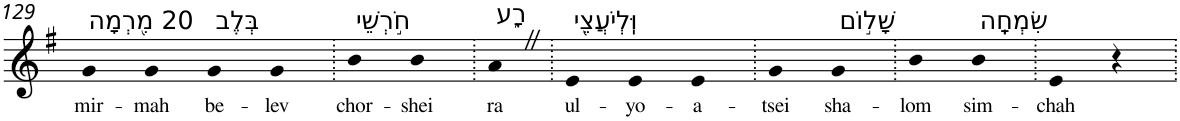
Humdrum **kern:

**kern	**text
*part1	*part1
*staff1	*staff1
*I"Piano	*
*I'Pno	*
!!LO:PB:g=z
*clefG2	*
*k[f#]	*
*G:	*
=129	=129
!LO:TX:a:t=20 מִ֭רְמָה	!
!	!LO:LY:b
4g	mir-
!	!LO:LY:b
4g	-mah
!LO:TX:a:t=בְּלֶב	!
!	!LO:LY:b
4g	be-
!	!LO:LY:b
4g	-lev
=130.	=130.
!LO:TX:a:t=חֹ֣רְשֵׁי	!
!	!LO:LY:b
4b	chor-
!	!LO:LY:b
4b	-shei
=131.	=131.
!LO:TX:a:t=רָ֑ע	!
!	!LO:LY:b
4aZ	ra
=132.	=132.
!LO:TX:a:t=וּֽלְיֹעֲצֵ֖י	!
!	!LO:LY:b
4e	ul-
!	!LO:LY:b
4e	-yo-
!	!LO:LY:b
4e	-a-
=133.	=133.
!	!LO:LY:b
4g	-tsei
!LO:TX:a:t=שָׁל֣וֹם	!
!	!LO:LY:b
4g	sha-
=134.	=134.
!	!LO:LY:b
4b	-lom
!LO:TX:a:t=שִׂמְחָֽה	!
!	!LO:LY:b
4b	sim-
=135.	=135.
!	!LO:LY:b
4e	-chah
4r	.
=.	=.
*-	*-
